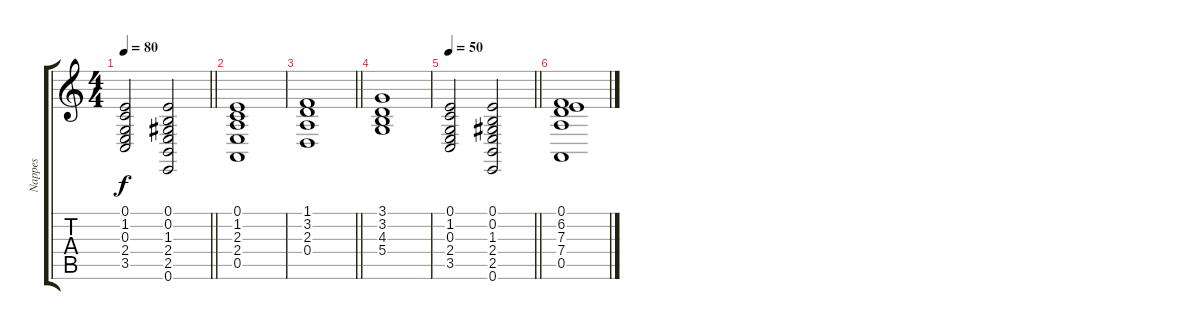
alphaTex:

\track ("Nappes" "Nappes") {instrument seashore}
\staff {score tabs}
\tuning (E4 B3 G3 D3 A2 E2) {hide}
\ts (4 4)
\tempo 80
\clef g2
\barLineRight lightlight
\ks c
(0.1 1.2 0.3 2.4 3.5).2{dy f} (0.1 0.2 1.3 2.4 2.5 0.6).2 |
(0.1 1.2 2.3 2.4 0.5).1 |
\barLineRight lightlight
(1.1 3.2 2.3 0.4).1 |
(3.1 3.2 4.3 5.4).1 |
\tempo 50
\barLineRight lightlight
(0.1 1.2 0.3 2.4 3.5).2 (0.1 0.2 1.3 2.4 2.5 0.6).2 |
(0.1 6.2 7.3 7.4 0.5).1
